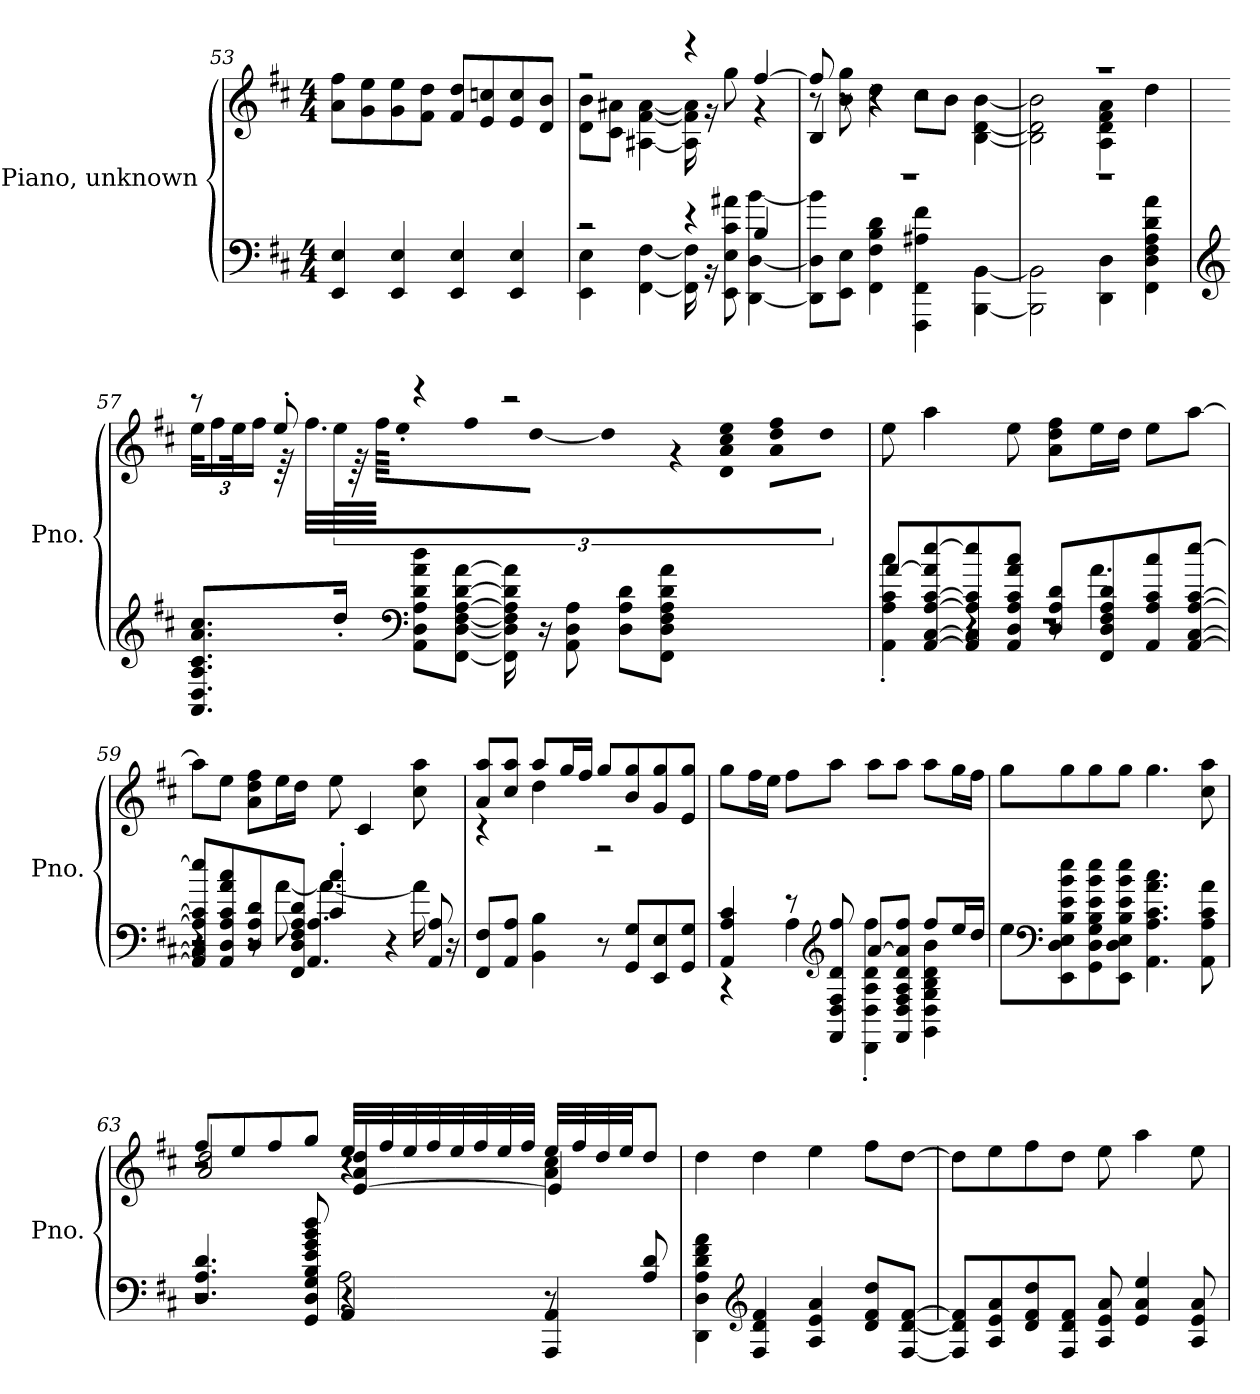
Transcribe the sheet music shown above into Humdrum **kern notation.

**kern	**kern
*part1	*part1
*staff2	*staff1
*I"Piano, unknown	*
*I'Pno.	*
!!LO:LB:g=z
*clefF4	*clefG2
*k[f#c#]	*k[f#c#]
*M4/4	*M4/4
=53	=53
4EE/ 4E/	8a\ 8ff#\L
.	8g\ 8ee\
4EE/ 4E/	8g\ 8ee\
.	8f#\ 8dd\J
4EE/ 4E/	8f#/ 8dd/L
.	8e/ 8ccn/
4EE/ 4E/	8e/ 8cc/
.	8d/ 8b/J
=54	=54
*^	*^
2r	4EE\ 4E\	2r	8d\ 8b\L
.	.	.	8c#\ 8a#X\J
.	[4FF#\ [4F#\	.	[4A#X\ [4f#\ [4a#\
4r	16FF#\] 16F#\]	4r	16A#\] 16f#\] 16a#\]
.	16r	.	16r
.	8EE\ 8E\ 8c#\ 8a#X\	.	8gg\
4B/	[4DD\ [4D\ [4b\	[4ff#/	4r
=55	=55	=55	=55
*	*	*	*^
1r	8DD\] 8D\] 8b\]L	8ff#/]	8r	4B/
.	8EE\ 8E\J	8r	8b\ 8gg\	.
.	4FF#\ 4F#\ 4B\ 4d\	4r	4dd\	4r
.	4FFF#\ 4FF#\ 4A#X\ 4f#\	2r	8cc#\L	2r
.	.	.	8b\J	.
.	[4BBB\ [4BB\	.	[4B\ [4d\ [4b\	.
*	*	*	*v	*v
=56	=56	=56	=56
1r	2BBB\] 2BB\]	1r	2B\] 2d\] 2b\]
.	4DD\ 4D\	.	4A\ 4d\ 4f#\ 4a\
.	4FF#\ 4D\ 4F#\ 4A\ 4d\ 4a\	.	4dd\
*v	*v	*	*
!!LO:LB:g=z	!!
=57	=57	=57
*clefG2	*	*
*	*	*Xbrackettup
8.AA/ 8.D/ 8.A/ 8.c#/ 8.a/ 8.cc#/L	8r	48ee\KLL
.	.	24ff#\
.	.	48ee\K
.	.	24ff#\JJ
.	8ee'/	64r
.	.	32.ff#\LLL
*	*	*brackettup
16dd'/Jk	.	96ee\JJJk
.	.	96r
.	.	96ff#\KLLL
.	.	32ee'\JJ
*clefF4	*	*
8AA\ 8D\ 8A\ 8d\ 8a\ 8dd\L	4r	8ff#\
[8FF#\ [8D\ [8F#\ [8A\ [8d\ [8a\J	.	[8dd\J
16FF#\] 16D\] 16F#\] 16A\] 16d\] 16a\]	2r	16dd\]
16r	.	16r
8AA\ 8D\ 8A\	.	8d\ 8a\ 8cc#\ 8ee\
8D\ 8A\ 8d\L	.	8a\ 8dd\ 8ff#\L
8FF#\ 8D\ 8F#\ 8A\ 8d\ 8a\J	.	8dd\J
*	*v	*v
=58	=58
*^	*
*	*^	*
1r	4AA\' 4A\' 4c#\' 4cc#\'	[8a/L	8ee\
.	.	[8AA/ [8C#/ [8A/ [8c#/ 8a/] [8ee/	4aa\
.	4r	8AA/] 8C#/] 8A/] 8c#/] 8ee/]	.
.	.	8AA/ 8D/ 8A/ 8c#/ 8a/ 8cc#/J	8ee\
.	8r	8D/ 8A/ 8d/L	8a\ 8dd\ 8ff#\L
.	4.a\	8FF#/ 8D/ 8F#/ 8A/ 8d/	16ee\L
.	.	.	16dd\JJ
.	.	8AA/ 8A/ 8c#/ 8cc#/	8ee\L
.	.	[8AA/ [8C#/ [8A/ [8c#/ [8ee/J	[8aa\J
!!LO:PB:g=z
=59	=59	=59	=59
2r	4r	8AA/] 8C#/] 8A/] 8c#/] 8ee/]L	8aa\L]
.	.	8AA/ 8D/ 8A/ 8c#/ 8a/ 8cc#/	8ee\J
.	8r	8D/ 8A/ 8d/	8a\ 8dd\ 8ff#\L
.	[8a\	8FF#/ 8D/ 8F#/ 8A/ 8d/J	16ee\L
.	.	.	16dd\JJ
4c#/' 4cc#/'	4.a\_	4.AA/ 4.A/	8ee\
.	.	.	4c#/
4r	.	.	.
.	16a\]	8AA/ 8A/	8cc#\ 8aa\
.	16r	.	.
*v	*v	*v	*
=60	=60
*	*^
8FF#/ 8F#/L	8a/ 8aa/L	4r
8AA/ 8A/J	8cc#/ 8aa/J	.
4BB\ 4B\	8aa/L	4dd\
.	16gg/L	.
.	16ff#/JJ	.
8r	8gg/L	2r
8GG/ 8G/L	8b/ 8gg/	.
8EE/ 8E/	8g/ 8gg/	.
8GG/ 8G/J	8e/ 8gg/J	.
*	*v	*v
=61	=61
*^	*
4AA/ 4A/ 4c#/	4r	8gg\L
.	.	16ff#\L
.	.	16ee\JJ
8r	4A\	8ff#\L
*clefG2	*	*
8FF#/ 8D/ 8F#/ 8d/ 8ff#/	.	8aa\J
[8a/L	4DD\' 4D\' 4A\' 4d\' 4ff#\'	8aa\L
8FF#/ 8D/ 8F#/ 8A/ 8d/ 8a/] 8ff#/J	.	8aa\J
8ff#/L	4GG\ 4D\ 4G\ 4B\ 4d\ 4b\	8aa\L
16ee/L	.	16gg\L
16dd/JJ	.	16ff#\JJ
*v	*v	*
!!LO:LB:g=z
=62	=62
8ee\L	8gg\L
*clefF4	*
8EE\ 8D\ 8E\ 8B\ 8e\ 8b\ 8ee\	8gg\
8GG\ 8D\ 8G\ 8B\ 8e\ 8b\ 8ee\	8gg\
8EE\ 8D\ 8E\ 8B\ 8e\ 8b\ 8ee\J	8gg\J
4.AA\ 4.A\ 4.c#\ 4.a\ 4.cc#\	4.gg\
8AA\ 8A\ 8c#\ 8a\	8cc#\ 8aa\
=63	=63
*^	*^
*	*^	*	*^
4.D/ 4.A/ 4.d/	2r	2r	8ff#/L	2r	2a/ 2dd/
.	.	.	8ee/	.	.
.	.	.	8ff#/	.	.
8GG/ 8D/ 8G/ 8B/ 8e/ 8g/ 8b/ 8dd/	.	.	8gg/J	.	.
4AA/	2A\	4r	32ee/LLL	4r	[4e/ 4a/ 4dd/
.	.	.	32ff#/	.	.
.	.	.	32ee/	.	.
.	.	.	32ff#/	.	.
.	.	.	32ee/	.	.
.	.	.	32ff#/	.	.
.	.	.	32ee/	.	.
.	.	.	32ff#/JJJ	.	.
8r	.	4AAA/ 4AA/	32ee/LLL	4a\ 4cc#\	4e/]
.	.	.	32ff#/	.	.
.	.	.	32dd/	.	.
.	.	.	32ee/JJ	.	.
8A/ 8d/	.	.	8dd/J	.	.
*v	*v	*v	*	*	*
*	*v	*v	*v
=64	=64
4DD\ 4D\ 4A\ 4d\ 4f#\ 4a\	4dd\
*clefG2	*
4F#/ 4d/ 4f#/	4dd\
4A/ 4e/ 4a/	4ee\
8d/ 8f#/ 8dd/L	8ff#\L
[8F#/ [8d/ [8f#/J	[8dd\J
!!LO:LB:g=z
=65	=65
8F#/] 8d/] 8f#/]L	8dd\L]
8A/ 8e/ 8a/	8ee\
8d/ 8f#/ 8dd/	8ff#\
8F#/ 8d/ 8f#/J	8dd\J
8A/ 8e/ 8a/	8ee\
4e/ 4a/ 4ee/	4aa\
8A/ 8e/ 8a/	8ee\
=	=
*-	*-
